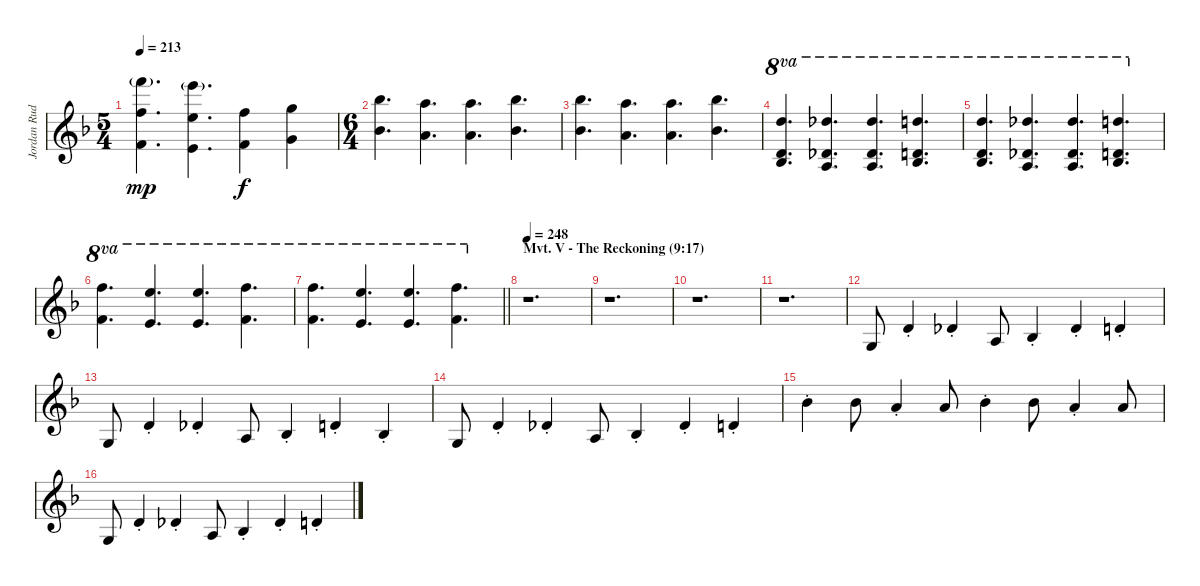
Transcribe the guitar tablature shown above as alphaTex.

\track ("Jordan Rudess Strings" "Jordan Rud") {instrument stringensemble1}
\staff {score}
\tuning (E4 B3 G3 D3 A2 E2 B1) {hide}
\ts (5 4)
\tempo 213
\clef g2
\ks dminor
(25.1{g} 18.2 10.3).4{d dy mp} (24.1{g} 17.2 9.3).4{d} (1.1 18.2).4{dy f} (3.1 20.2).4 |
\ts (6 4)
(6.1 23.2).4{d} (5.1 22.2).4{d} (5.1 22.2).4{d} (6.1 23.2).4{d} |
(6.1 23.2).4{d} (5.1 22.2).4{d} (5.1 22.2).4{d} (6.1 23.2).4{d} |
(22.1 15.2 15.3).4{d ot 8va} (21.1 14.2 14.3).4{d ot 8va} (21.1 14.2 14.3).4{d ot 8va} (22.1 15.2 20.4).4{d ot 8va} |
(22.1 15.2 15.3).4{d ot 8va} (21.1 14.2 14.3).4{d ot 8va} (21.1 14.2 14.3).4{d ot 8va} (22.1 15.2 20.4).4{d ot 8va} |
(25.1 18.2).4{d ot 8va} (24.1 17.2).4{d ot 8va} (24.1 17.2).4{d ot 8va} (25.1 18.2).4{d ot 8va} |
\barLineRight lightlight
(25.1 18.2).4{d ot 8va} (24.1 17.2).4{d ot 8va} (24.1 17.2).4{d ot 8va} (25.1 18.2).4{d ot 8va} |
\section ("" "Mvt. V - The Reckoning (9:17)")
\tempo 248
r.1{d instrument panflute} |
r.1{d} |
r.1{d} |
r.1{d} |
0.3.8 3.2{st}.4 2.2{st}.4 2.3.8 3.3{st}.4 2.2{st}.4 3.2{st}.4 |
0.3.8 3.2{st}.4 2.2{st}.4 2.3.8 3.3{st}.4 3.2{st}.4 3.3{st}.4 |
0.3.8 3.2{st}.4 2.2{st}.4 2.3.8 3.3{st}.4 2.2{st}.4 3.2{st}.4 |
6.1{st}.4 6.1.8 5.1{st}.4 5.1.8 6.1{st}.4 6.1.8 5.1{st}.4 5.1.8 |
0.3.8 3.2{st}.4 2.2{st}.4 2.3.8 3.3{st}.4 2.2{st}.4 3.2{st}.4
